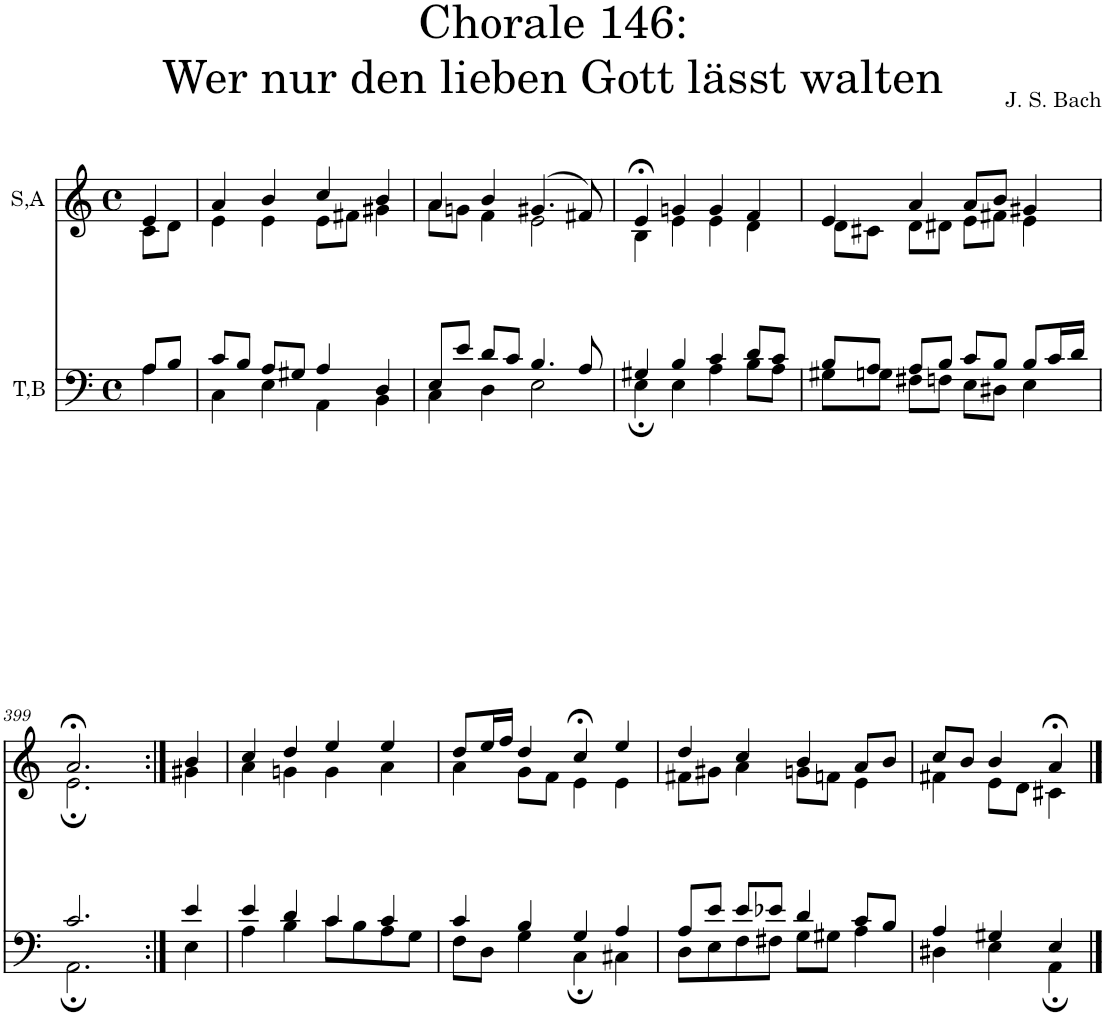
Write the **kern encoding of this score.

**kern	**kern
*part2	*part1
*staff2	*staff1
*I"T,B	*I"S,A
*clefF4	*clefG2
*k[]	*k[]
*M4/4	*M4/4
*met(c)	*met(c)
=	=
*^	*^
8A/L	4A\	4e/	8c\L
8B/J	.	.	8d\J
=1	=1	=1	=1
8c/L	4C\	4a/	4e\
8B/J	.	.	.
8A/L	4E\	4b/	4e\
8G#X/J	.	.	.
4A/	4AA\	4cc/	8e\L
.	.	.	8f#X\J
4D/	4BB\	4b/	4g#X\
=2	=2	=2	=2
8E/L	4C\	4a/	8a\L
8e/J	.	.	8gn\J
8d/L	4D\	4b/	4f\
8c/J	.	.	.
4.B/	2E\	(>4.g#X/	2e\
8A/	.	8f#X/)	.
=3	=3	=3	=3
4G#X/	4E;\	4e;</	4B\
4B/	4E\	4gn/	4e\
4c/	4A\	4g/	4e\
8d/L	8B\L	4f/	4d\
8c/J	8A\J	.	.
=4	=4	=4	=4
8B/L	8G#X\L	4e/	8d\L
8A/J	8Gn\J	.	8c#X\J
8A/L	8F#X\L	4a/	8d\L
8B/J	8Fn\J	.	8d#X\J
8c/L	8E\L	8a/L	8e\L
8B/J	8D#X\J	8b/J	8f#X\J
8B/L	4E\	4g#X/	4e\
16c/L	.	.	.
16d/JJ	.	.	.
!!LO:LB:g=z	!!
=399	=399	=399	=399
2.c/	2.AA;\	2.a;</	2.e;\
=400:|!	=400:|!	=400:|!	=400:|!
4e/	4E\	4b/	4g#X\
=7	=7	=7	=7
4e/	4A\	4cc/	4a\
4d/	4B\	4dd/	4gn\
4c/	8c\L	4ee/	4g\
.	8B\	.	.
4c/	8A\	4ee/	4a\
.	8G\J	.	.
=8	=8	=8	=8
4c/	8F\L	8dd/L	4a\
.	8D\J	16ee/L	.
.	.	16ff/JJ	.
4B/	4G\	4dd/	8g\L
.	.	.	8f\J
4G/	4C;\	4cc;</	4e\
4A/	4C#X\	4ee/	4e\
=9	=9	=9	=9
8A/L	8D\L	4dd/	8f#X\L
8e/J	8E\	.	8g#X\J
8e/L	8F\	4cc/	4a\
8e-X/J	8F#X\J	.	.
4d/	8G\L	4b/	8gn\L
.	8G#X\J	.	8fn\J
8c/L	4A\	8a/L	4e\
8B/J	.	8b/J	.
=10	=10	=10	=10
4A/	4D#X\	8cc/L	4f#X\
.	.	8b/J	.
4G#X/	4E\	4b/	8e\L
.	.	.	8d\J
4E/	4AA;\	4a;</	4c#X\
*v	*v	*	*
*	*v	*v
==	==
*-	*-
